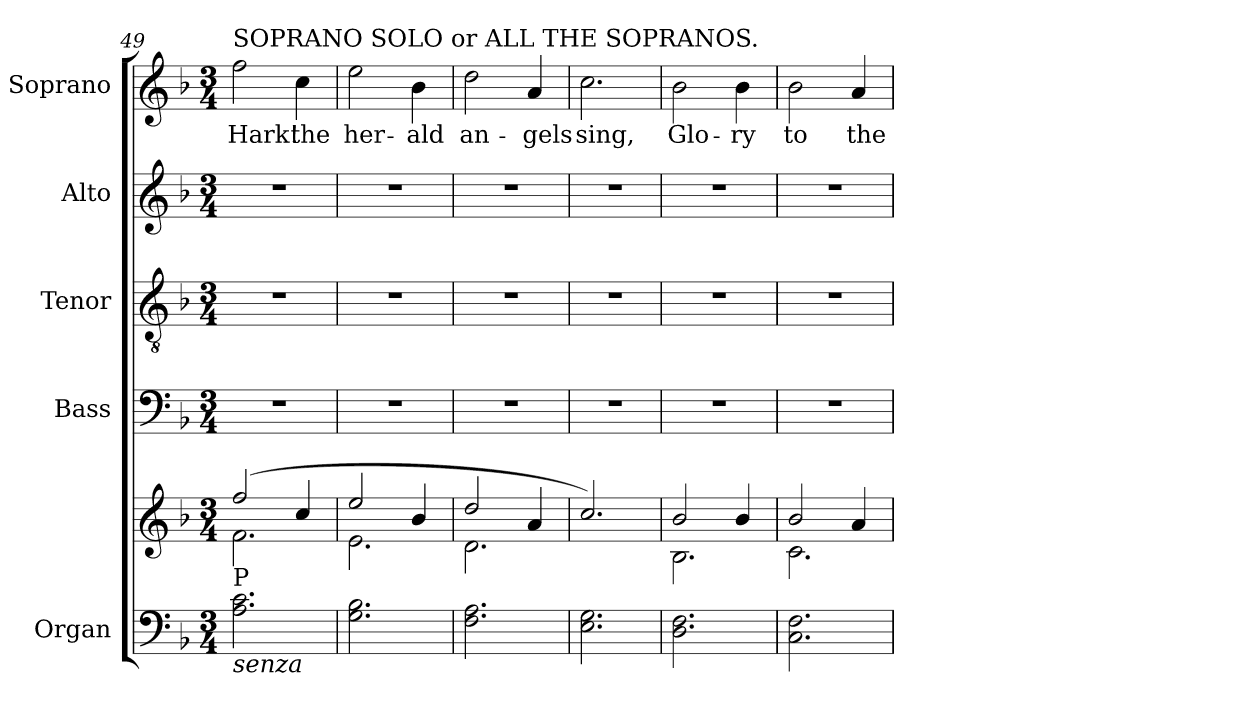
**kern	**kern	**kern	**kern	**kern	**kern	**text
*part5	*part5	*part4	*part3	*part2	*part1	*part1
*staff6	*staff5	*staff4	*staff3	*staff2	*staff1	*staff1
*I"Organ	*	*I"Bass	*I"Tenor	*I"Alto	*I"Soprano	*
*I'Org.	*	*I'B.	*I'T.	*I'A.	*I'S.	*
!!LO:LB:g=z
*clefF4	*clefG2	*clefF4	*clefGv2	*clefG2	*clefG2	*
*	*	*	*ITrd7c12	*	*	*
*k[b-]	*k[b-]	*k[b-]	*k[b-]	*k[b-]	*k[b-]	*
*F:	*F:	*F:	*F:	*F:	*F:	*
*M3/4	*M3/4	*M3/4	*M3/4	*M3/4	*M3/4	*
=49	=49	=49	=49	=49	=49	=49
*	*^	*	*	*	*	*
!	!	!	!LO:N:vis=1	!LO:N:vis=1	!LO:N:vis=1	!	!
!	!	!	!	!	!	!LO:TX:a:t=SOPRANO SOLO or ALL THE SOPRANOS.	!
!LO:TX:b:i:t=senza	!	!	!	!	!	!	!
!LO:TX:t=P	!	!	!	!	!	!	!
!	!	!	!	!	!	!	!LO:LY:b:color=#000000
2.Ai\ 2.ci	(2ffi/	2.fi\	2.r	2.r	2.r	2ffi\	Hark!
!	!	!	!	!	!	!	!LO:LY:b:color=#000000
.	4cci/	.	.	.	.	4cci\	the
=50	=50	=50	=50	=50	=50	=50	=50
!	!	!	!LO:N:vis=1	!LO:N:vis=1	!LO:N:vis=1	!	!
!	!	!	!	!	!	!	!LO:LY:b:color=#000000
2.Gi\ 2.B-i	2eei/	2.ei\	2.r	2.r	2.r	2eei\	her-
!	!	!	!	!	!	!	!LO:LY:b:color=#000000
.	4b-i/	.	.	.	.	4b-i\	-ald
=51	=51	=51	=51	=51	=51	=51	=51
!	!	!	!LO:N:vis=1	!LO:N:vis=1	!LO:N:vis=1	!	!
!	!	!	!	!	!	!	!LO:LY:b:color=#000000
2.Fi\ 2.Ai	2ddi/	2.di\	2.r	2.r	2.r	2ddi\	an-
!	!	!	!	!	!	!	!LO:LY:b:color=#000000
.	4ai/	.	.	.	.	4ai/	-gels
*	*v	*v	*	*	*	*	*
=52	=52	=52	=52	=52	=52	=52
!	!	!LO:N:vis=1	!LO:N:vis=1	!LO:N:vis=1	!	!
!	!	!	!	!	!	!LO:LY:b:color=#000000
2.Ei\ 2.Gi	2.cci/)	2.r	2.r	2.r	2.cci\	sing,
=53	=53	=53	=53	=53	=53	=53
*	*^	*	*	*	*	*
!	!	!	!LO:N:vis=1	!LO:N:vis=1	!LO:N:vis=1	!	!
!	!	!	!	!	!	!	!LO:LY:b:color=#000000
2.Di\ 2.Fi	2b-i/	2.B-i\	2.r	2.r	2.r	2b-i\	Glo-
!	!	!	!	!	!	!	!LO:LY:b:color=#000000
.	4b-i/	.	.	.	.	4b-i\	-ry
=54	=54	=54	=54	=54	=54	=54	=54
!	!	!	!LO:N:vis=1	!LO:N:vis=1	!LO:N:vis=1	!	!
!	!	!	!	!	!	!	!LO:LY:b:color=#000000
2.Ci\ 2.Fi	2b-i/	2.ci\	2.r	2.r	2.r	2b-i\	to
!	!	!	!	!	!	!	!LO:LY:b:color=#000000
.	4ai/	.	.	.	.	4ai/	the
*	*v	*v	*	*	*	*	*
=	=	=	=	=	=	=
*-	*-	*-	*-	*-	*-	*-
